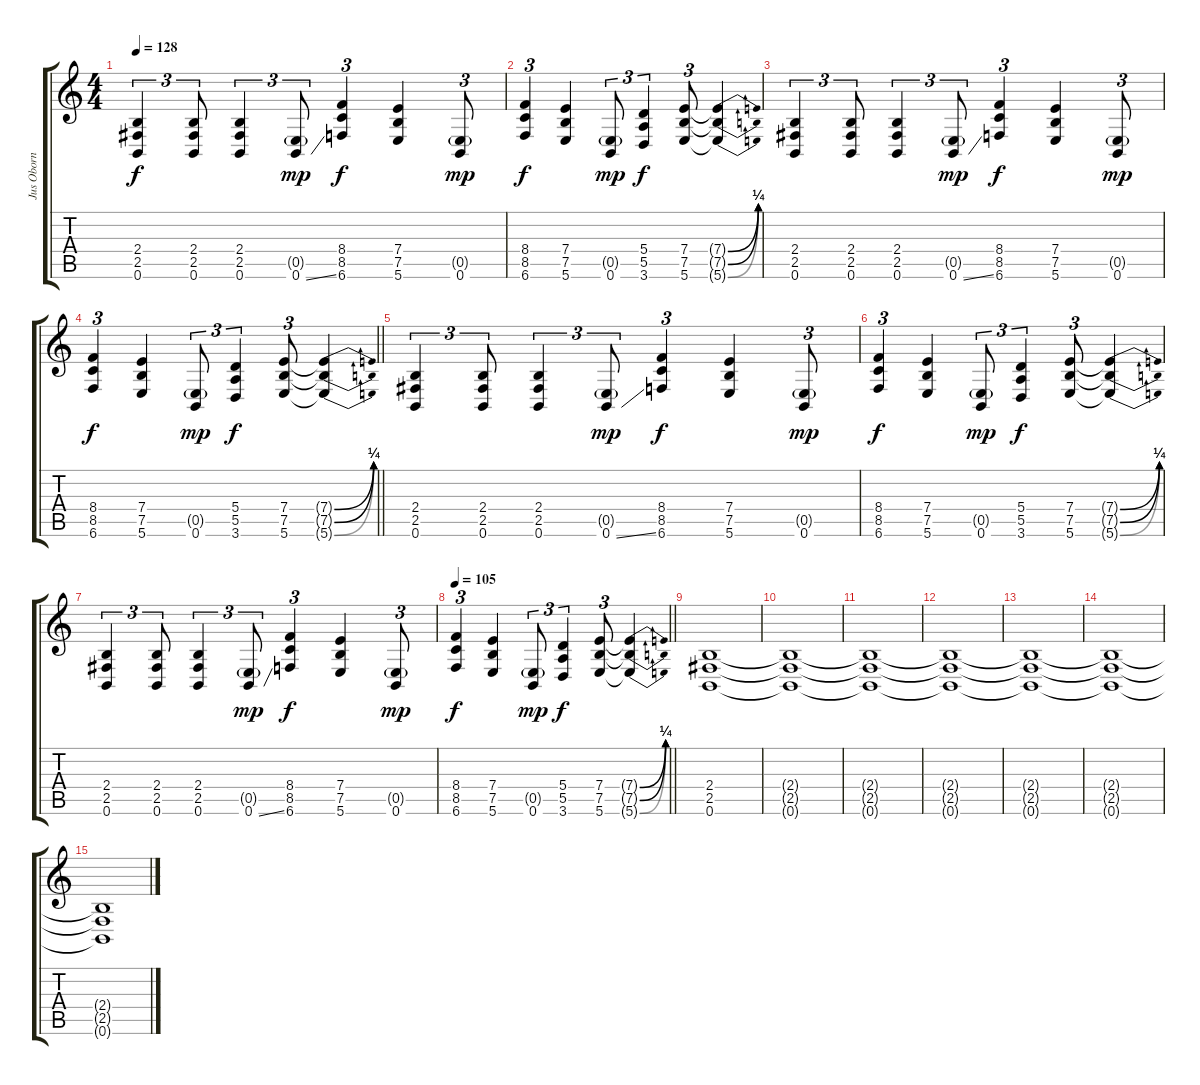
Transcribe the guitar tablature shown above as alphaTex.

\track ("Jus Oborn" "Jus Oborn") {instrument electricguitarjazz}
\staff {score tabs}
\tuning (B3 Gb3 D3 A2 E2 B1) {hide}
\ts (4 4)
\tempo 128
\clef g2
\ks c
(2.4 2.5 0.6).4{tu (3 2) dy f} (2.4 2.5 0.6).8{tu (3 2)} (2.4 2.5 0.6).4{tu (3 2)} (0.5{g} 0.6{ss}).8{tu (3 2) dy mp} (8.4 8.5 6.6).4{tu (3 2) dy f} (7.4 7.5 5.6).4 (0.5{g} 0.6).8{tu (3 2) dy mp} |
(8.4 8.5 6.6).4{tu (3 2) dy f} (7.4 7.5 5.6).4 (0.5{g} 0.6).8{tu (3 2) dy mp} (5.4 5.5 3.6).4{tu (3 2) dy f} (7.4 7.5 5.6).8{tu (3 2)} (7.4{be (bend 0 0 60 1) t} 7.5{be (bend 0 0 60 1) t} 5.6{be (bend 0 0 60 1) t}).4 |
(2.4 2.5 0.6).4{tu (3 2)} (2.4 2.5 0.6).8{tu (3 2)} (2.4 2.5 0.6).4{tu (3 2)} (0.5{g} 0.6{ss}).8{tu (3 2) dy mp} (8.4 8.5 6.6).4{tu (3 2) dy f} (7.4 7.5 5.6).4 (0.5{g} 0.6).8{tu (3 2) dy mp} |
\barLineRight lightlight
(8.4 8.5 6.6).4{tu (3 2) dy f} (7.4 7.5 5.6).4 (0.5{g} 0.6).8{tu (3 2) dy mp} (5.4 5.5 3.6).4{tu (3 2) dy f} (7.4 7.5 5.6).8{tu (3 2)} (7.4{be (bend 0 0 60 1) t} 7.5{be (bend 0 0 60 1) t} 5.6{be (bend 0 0 60 1) t}).4 |
\section ("" "")
(2.4 2.5 0.6).4{tu (3 2)} (2.4 2.5 0.6).8{tu (3 2)} (2.4 2.5 0.6).4{tu (3 2)} (0.5{g} 0.6{ss}).8{tu (3 2) dy mp} (8.4 8.5 6.6).4{tu (3 2) dy f} (7.4 7.5 5.6).4 (0.5{g} 0.6).8{tu (3 2) dy mp} |
(8.4 8.5 6.6).4{tu (3 2) dy f} (7.4 7.5 5.6).4 (0.5{g} 0.6).8{tu (3 2) dy mp} (5.4 5.5 3.6).4{tu (3 2) dy f} (7.4 7.5 5.6).8{tu (3 2)} (7.4{be (bend 0 0 60 1) t} 7.5{be (bend 0 0 60 1) t} 5.6{be (bend 0 0 60 1) t}).4 |
(2.4 2.5 0.6).4{tu (3 2)} (2.4 2.5 0.6).8{tu (3 2)} (2.4 2.5 0.6).4{tu (3 2)} (0.5{g} 0.6{ss}).8{tu (3 2) dy mp} (8.4 8.5 6.6).4{tu (3 2) dy f} (7.4 7.5 5.6).4 (0.5{g} 0.6).8{tu (3 2) dy mp} |
\tempo 105
\barLineRight lightlight
(8.4 8.5 6.6).4{tu (3 2) dy f} (7.4 7.5 5.6).4 (0.5{g} 0.6).8{tu (3 2) dy mp} (5.4 5.5 3.6).4{tu (3 2) dy f} (7.4 7.5 5.6).8{tu (3 2)} (7.4{be (bend 0 0 60 1) t} 7.5{be (bend 0 0 60 1) t} 5.6{be (bend 0 0 60 1) t}).4 |
(2.4 2.5 0.6).1 |
(2.4{t} 2.5{t} 0.6{t}).1 |
(2.4{t} 2.5{t} 0.6{t}).1 |
(2.4{t} 2.5{t} 0.6{t}).1 |
(2.4{t} 2.5{t} 0.6{t}).1 |
(2.4{t} 2.5{t} 0.6{t}).1 |
(2.4{t} 2.5{t} 0.6{t}).1
